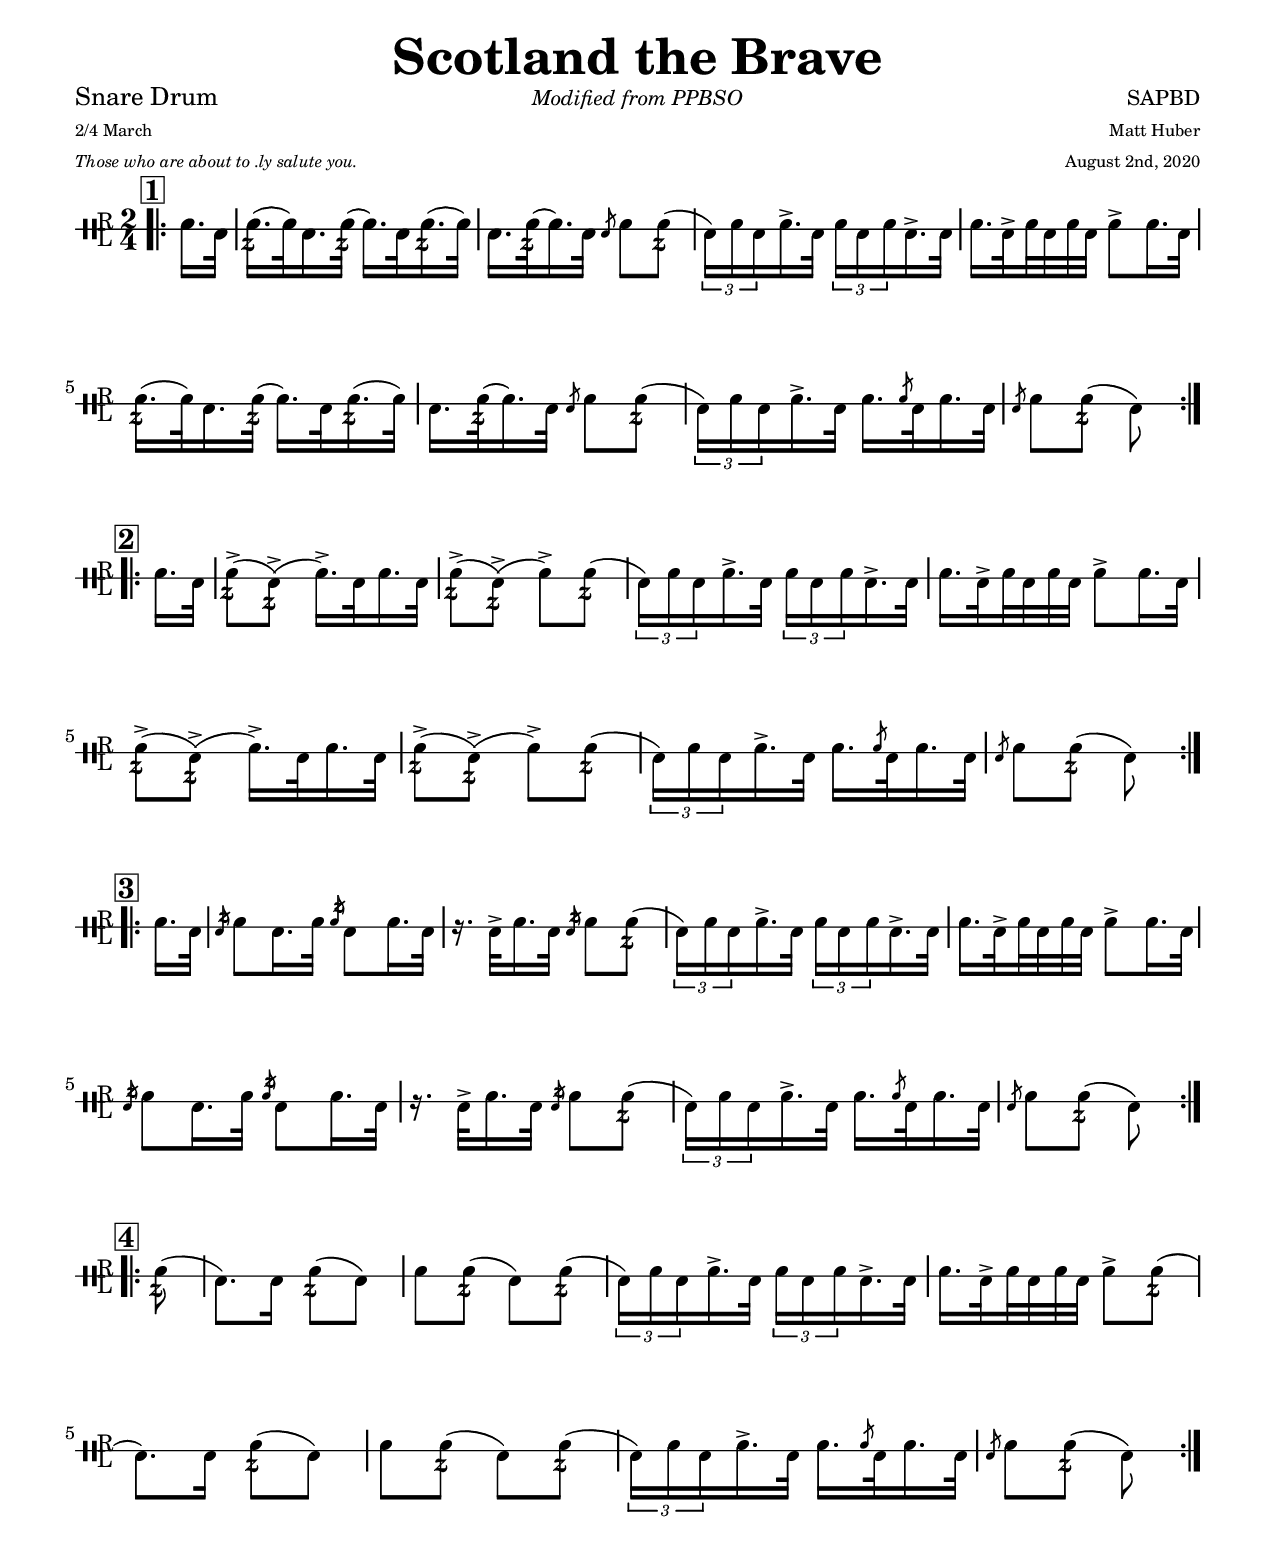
% This file compiles with at least version 2.19.80
\version "2.20.0"

% Include lilydrum before any music is defined
% it *will* complain otherwise about the d's and the g's
\include "lilydrum.ly"

\paper { 
%  annotate-spacing = ##t 
%  between-system-padding = #1.0
%  between-system-space = #0.1
  ragged-last-bottom = ##f
  ragged-bottom = ##f
}

\header{
    title = "Scotland the Brave"
	  subtitle = "Modified from PPBSO"

	  instrument = "Snare Drum"
	  meter = "2/4 March"
	  dedication = "Those who are about to .ly salute you."

	  composer = "SAPBD"
	  arranger = "Matt Huber"
	  today = "August 2nd, 2020"
}

% Start the score
\score {
	% We want a drumstaff regularly used for pipebands
	\new PipeBandDrumStaff {
		% Signal lilypond we will be using drumnotation
		\drummode {
			\time 2/4

			\rmark
			\bar ".|:" \partial 8 rr16. ll32
			\zz rr16.( rr32) ll16. \zz rr32( rr16.) ll32 \zz rr16.( rr32) ll16. \zz rr32( rr16.) ll32 \lf rr8 \zz rr8( 
			\tuplet 3/2 { ll16) rr ll } rr16.-> ll32 \tuplet 3/2 { rr16 ll rr } ll16.-> ll32 rr16. ll32-> rr32 ll rr ll rr8-> rr16. ll32 | \break
			\zz rr16.( rr32) ll16. \zz rr32( rr16.) ll32 \zz rr16.( rr32) ll16. \zz rr32( rr16.) ll32 \lf rr8 \zz rr8(
			\tuplet 3/2 { ll16) rr ll } rr16.-> ll32 rr16. \rf ll32 rr16. ll32 \lf rr8 \zz rr8( ll) \bar ":.|.:" \break

			\rmark
			rr16. ll32 | \set Score.currentBarNumber = #1
			\zz rr8(-> \zz ll8)(-> rr16.->) ll32 rr16. ll32 \zz rr8(-> \zz ll8)(-> rr8)-> \zz rr8(
			\tuplet 3/2 { ll16) rr ll } rr16.-> ll32 \tuplet 3/2 { rr16 ll rr } ll16.-> ll32 rr16. ll32-> rr32 ll rr ll rr8-> rr16. ll32 | \break
			\zz rr8(-> \zz ll8)(-> rr16.->) ll32 rr16. ll32 \zz rr8(-> \zz ll8)(-> rr8)-> \zz rr8(
			\tuplet 3/2 { ll16) rr ll } rr16.-> ll32 rr16. \rf ll32 rr16. ll32 \lf rr8 \zz rr8( ll) \bar ":.|.:" \break
				
			\rmark
			rr16. ll32 | \set Score.currentBarNumber = #1
			\lz rr8 ll16. rr32 \rz ll8 rr16. ll32 r16. ll32-> rr16. ll32 \lz rr8 \zz rr8( |
			\tuplet 3/2 { ll16) rr ll } rr16.-> ll32 \tuplet 3/2 { rr16 ll rr } ll16.-> ll32 rr16. ll32-> rr32 ll rr ll rr8-> rr16. ll32 | \break
			\lz rr8 ll16. rr32 \rz ll8 rr16. ll32 r16. ll32-> rr16. ll32 \lz rr8 \zz rr8( |
			\tuplet 3/2 { ll16) rr ll } rr16.-> ll32 rr16. \rf ll32 rr16. ll32 \lf rr8 \zz rr8( ll) \bar ":.|.:" \break

			\rmark
			\zz rr8( | \set Score.currentBarNumber = #1
			ll8.) ll16 \zz rr8( ll) rr \zz rr( ll) \zz rr(
			\tuplet 3/2 { ll16) rr ll } rr16.-> ll32 \tuplet 3/2 { rr16 ll rr } ll16.-> ll32 rr16. ll32-> rr32 ll rr ll rr8-> \zz rr8( | \break
			ll8.) ll16 \zz rr8( ll) rr \zz rr( ll) \zz rr(
			\tuplet 3/2 { ll16) rr ll } rr16.-> ll32 rr16. \rf ll32 rr16. ll32 \lf rr8 \zz rr8( ll) \bar ":|." \break
		}
	}
}
